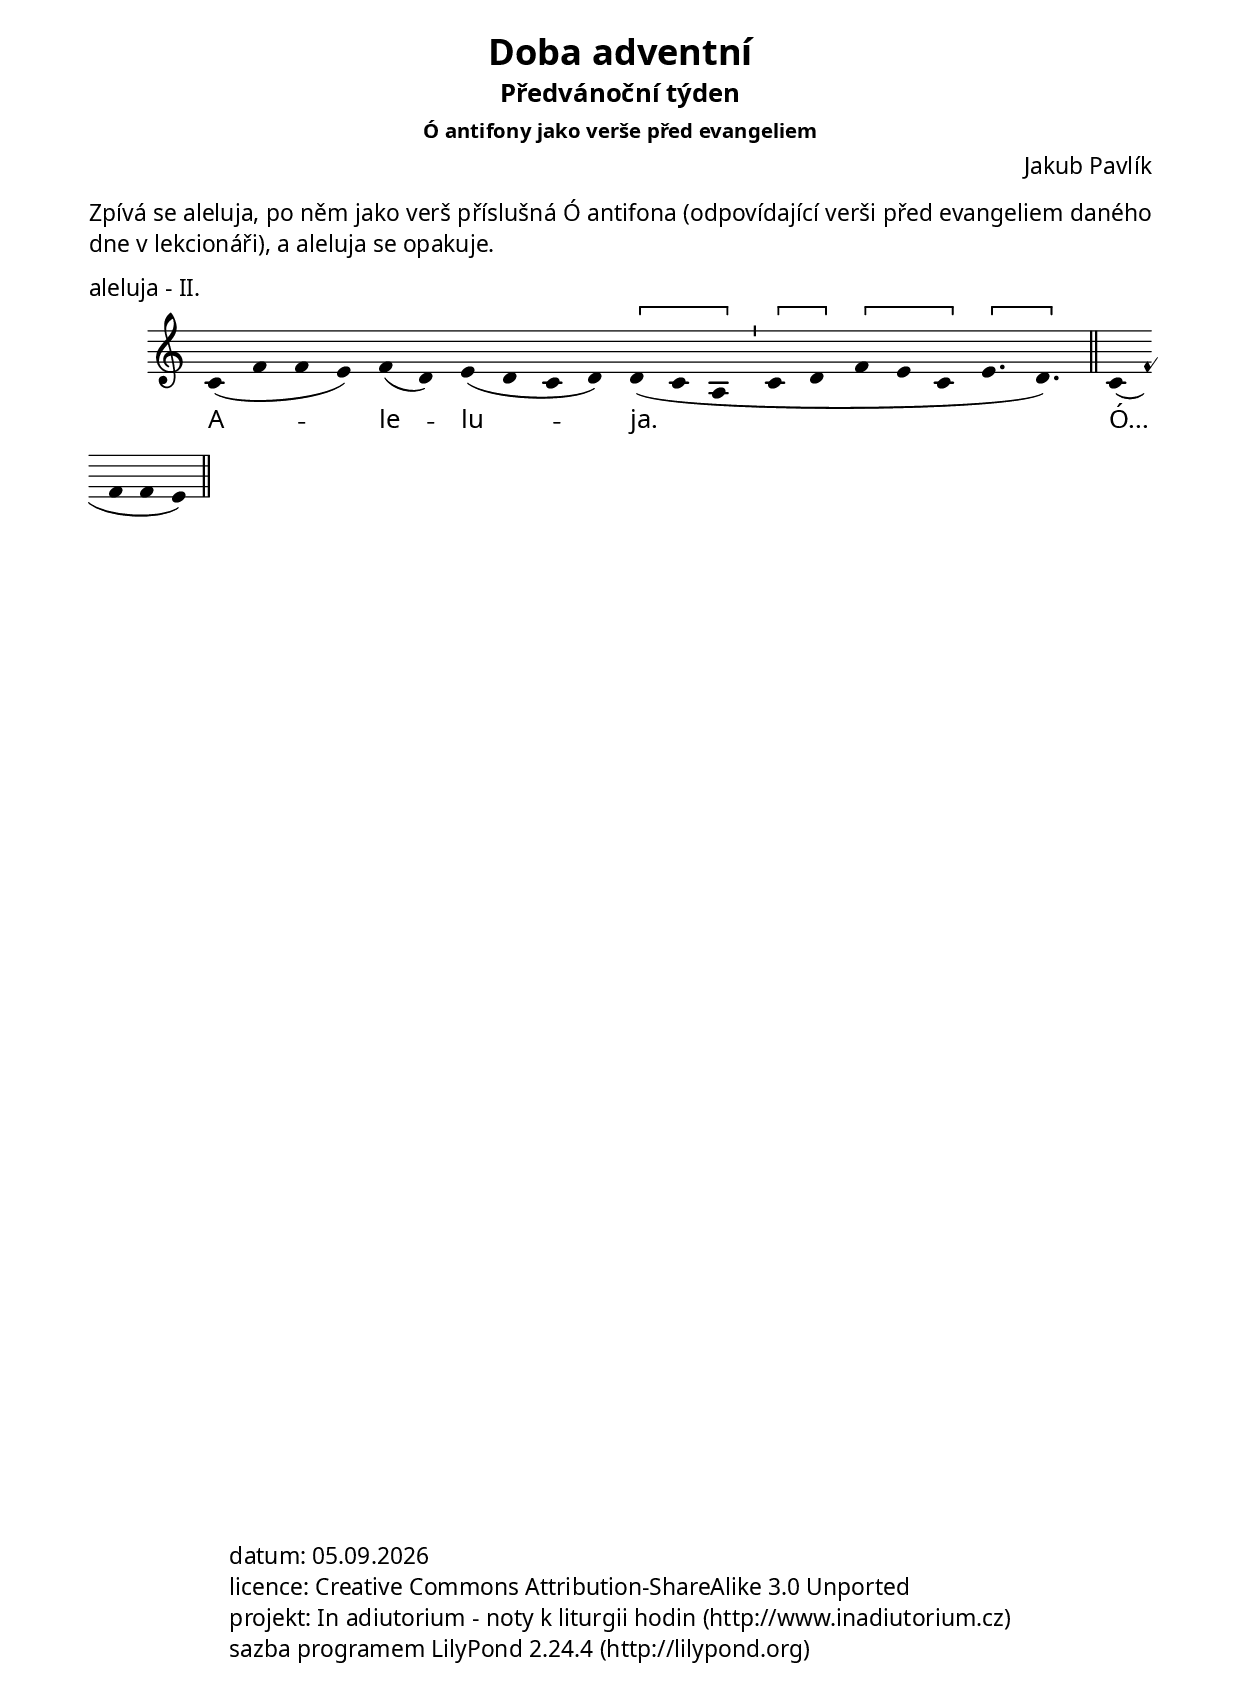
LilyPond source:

\version "2.14.2"

\header {
  title = "Doba adventní"
  subtitle = "Předvánoční týden"
  subsubtitle = "Ó antifony jako verše před evangeliem"
  composer = "Jakub Pavlík"
}

\include "../spolecne.ly"

\markup\justify{
  Zpívá se aleluja, po něm jako verš příslušná Ó antifona
  (odpovídající verši před evangeliem daného dne v lekcionáři),
  a aleluja se opakuje.
}

\score {
  \relative c' {
    \choralniRezim
    c4( f f e) f( d) e( d c d) \[ d( c a \] \barMin \[ c d \] \[ f e c \] \[ e4. d) \] \barFinalis
    c4( f f e) \barFinalis
  }
  \addlyrics {
    A -- le -- lu -- ja.
    Ó...
  }
  \header {
    quid = "aleluja"
    modus = "II"
    differentia = ""
    psalmus = ""
    id = ""
    piece = \markup {\sestavTitulek}
  }
}